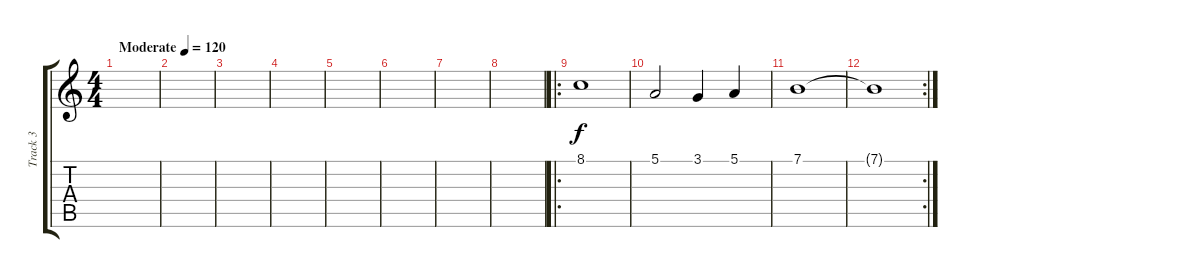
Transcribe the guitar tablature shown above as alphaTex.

\track ("Track 3" "Track 3") {instrument violin}
\staff {score tabs}
\tuning (E4 B3 G3 D3 A2 E2) {hide}
\ts (4 4)
\tempo (120 "Moderate")
\clef g2
\ks c
|
|
|
|
|
|
|
|
\ro
8.1.1 |
5.1.2 3.1.4 5.1.4 |
7.1.1 |
\rc 2
7.1{t}.1
